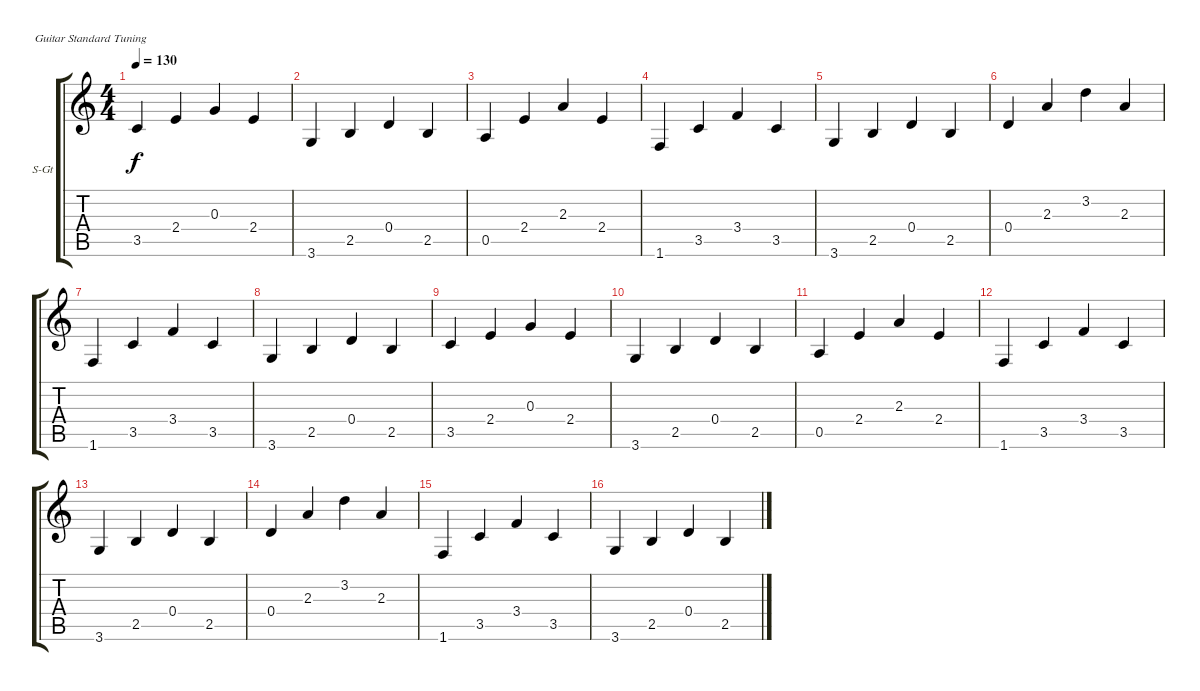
\defaultSystemsLayout 4
\bracketExtendMode groupsimilarinstruments
\firstSystemTrackNameOrientation horizontal
\otherSystemsTrackNameOrientation horizontal
\track ("Steel Guitar" "S-Gt") {instrument acousticguitarsteel}
\staff {score tabs}
\tuning (E4 B3 G3 D3 A2 E2)
\ts (4 4)
\tempo 130
\clef g2
\ks c
3.5.4{dy f} 2.4.4 0.3.4 2.4.4 |
3.6.4 2.5.4 0.4.4 2.5.4 |
0.5.4 2.4.4 2.3.4 2.4.4 |
1.6.4 3.5.4 3.4.4 3.5.4 |
3.6.4 2.5.4 0.4.4 2.5.4 |
0.4.4 2.3.4 3.2.4 2.3.4 |
1.6.4 3.5.4 3.4.4 3.5.4 |
3.6.4 2.5.4 0.4.4 2.5.4 |
3.5.4 2.4.4 0.3.4 2.4.4 |
3.6.4 2.5.4 0.4.4 2.5.4 |
0.5.4 2.4.4 2.3.4 2.4.4 |
1.6.4 3.5.4 3.4.4 3.5.4 |
3.6.4 2.5.4 0.4.4 2.5.4 |
0.4.4 2.3.4 3.2.4 2.3.4 |
1.6.4 3.5.4 3.4.4 3.5.4 |
3.6.4 2.5.4 0.4.4 2.5.4
